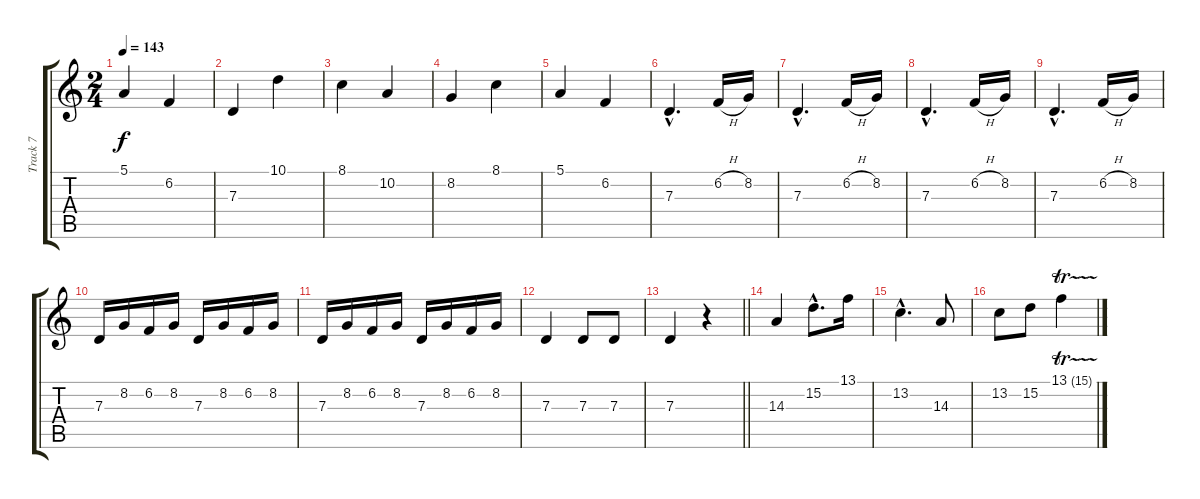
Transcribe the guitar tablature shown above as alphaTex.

\track ("Track 7" "Track 7") {instrument synthdrum}
\staff {score tabs}
\tuning (E4 B3 G3 D3 A2 E2) {hide}
\ts (2 4)
\tempo 143
\clef g2
\ks c
5.1.4{dy f} 6.2.4 |
7.3.4 10.1.4 |
8.1.4 10.2.4 |
8.2.4 8.1.4 |
5.1.4 6.2.4 |
7.3{hac}.4{d} 6.2{h}.16 8.2.16 |
7.3{hac}.4{d} 6.2{h}.16 8.2.16 |
7.3{hac}.4{d} 6.2{h}.16 8.2.16 |
7.3{hac}.4{d} 6.2{h}.16 8.2.16 |
7.3.16 8.2.16 6.2.16 8.2.16 7.3.16 8.2.16 6.2.16 8.2.16 |
7.3.16 8.2.16 6.2.16 8.2.16 7.3.16 8.2.16 6.2.16 8.2.16 |
7.3.4 7.3.8 7.3.8 |
\barLineRight lightlight
7.3.4 r.4 |
14.3.4 15.2{hac}.8{d} 13.1.16 |
13.2{hac}.4{d} 14.3.8 |
13.2.8 15.2.8 13.1{tr (15 64)}.4
